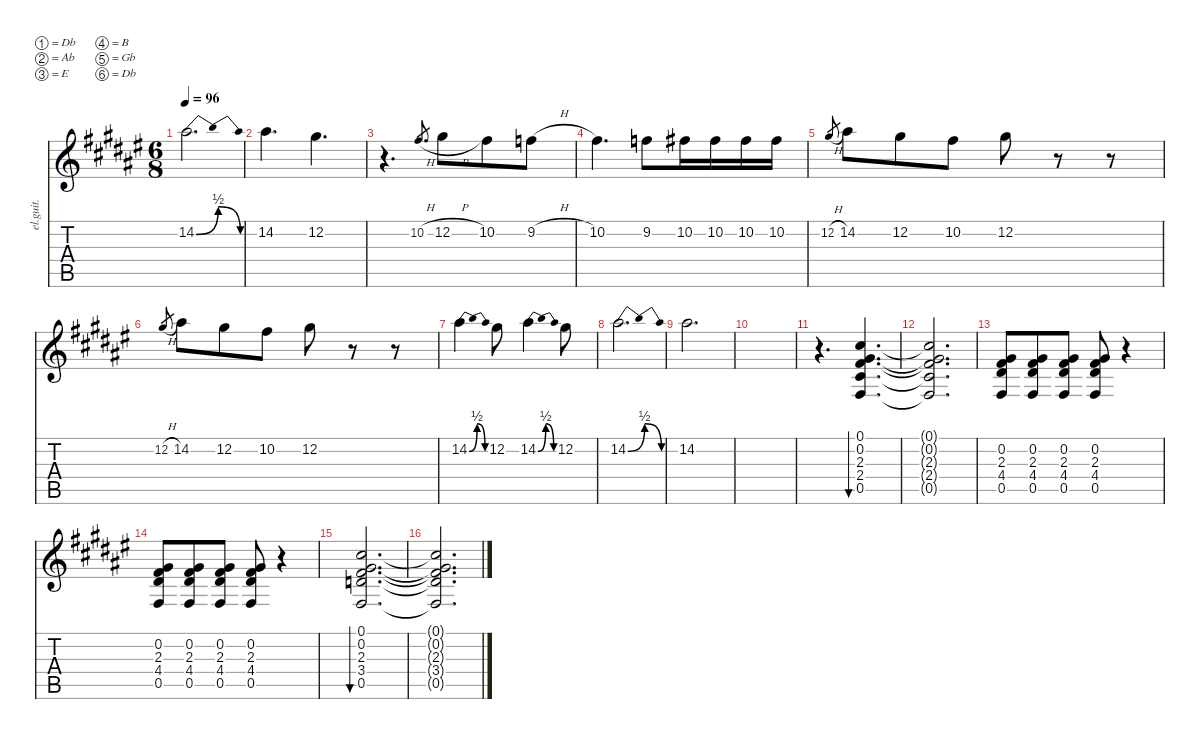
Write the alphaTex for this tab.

\defaultSystemsLayout 4
\hideDynamics
\bracketExtendMode nobrackets
\otherSystemsTrackNameOrientation horizontal
\track ("Guitar 1" "el.guit.") {mute instrument electricguitarclean}
\staff {score tabs}
\tuning (Db4 Ab3 E3 B2 Gb2 Db2)
\ts (6 8)
\tempo 96
\clef g2
\ks f#
14.2{be (bendrelease 0 0 23.4 2 52.8 2 57.599999999999994 0) acc #}.2{d dy mf beam Down} |
14.2{acc #}.4{d beam Down} 12.2{acc #}.4{d beam Down} |
r.4{d beam Down} 10.2{h acc #}.8{d gr beam Up} 12.2{h acc #}.8{beam Down} 10.2{acc #}.8{beam Down} 9.2{h acc forcenatural}.8{beam Down} |
10.2{acc #}.4{d beam Down} 9.2{acc forcenatural}.8{beam Down} 10.2{acc #}.16{beam Down} 10.2{acc #}.16{beam Down} 10.2{acc #}.16{beam Down} 10.2{acc #}.16{beam Down} |
12.2{h acc #}.8{gr beam Up} 14.2{acc #}.8{beam Down} 12.2{acc #}.8{beam Down} 10.2{acc #}.8{beam Down} 12.2{acc #}.8{beam Down} r.8{beam Down} r.8{beam Down} |
12.2{h acc #}.8{gr beam Up} 14.2{acc #}.8{beam Down} 12.2{acc #}.8{beam Down} 10.2{acc #}.8{beam Down} 12.2{acc #}.8{beam Down} r.8{beam Down} r.8{beam Down} |
14.2{be (bendrelease 0 0 16.8 2 24.599999999999998 2 30 0) acc #}.4{beam Down} 12.2{acc #}.8{beam Down} 14.2{be (bendrelease 0 0 16.8 2 24.599999999999998 2 30 0) acc #}.4{beam Down} 12.2{acc #}.8{beam Down} |
14.2{be (bendrelease 0 0 25.2 2 48.6 2 58.8 0) acc #}.2{d beam Down} |
14.2{acc #}.2{d beam Down} |
|
r.4{d beam Down} (0.5{acc #} 2.4{acc #} 2.3{acc #} 0.2{acc #} 0.1{acc #}).4{d bu 344 beam Up} |
(0.5{t acc #} 2.4{t acc #} 2.3{t acc #} 0.2{t acc #} 0.1{t acc #}).2{d beam Up} |
(0.5{acc #} 4.4{acc #} 2.3{acc #} 0.2{acc #}).8{beam Up} (2.3{acc #} 4.4{acc #} 0.5{acc #} 0.2{acc #}).8{beam Up} (2.3{acc #} 4.4{acc #} 0.5{acc #} 0.2{acc #}).8{beam Up} (2.3{acc #} 4.4{acc #} 0.5{acc #} 0.2{acc #}).8{beam Up} r.4{beam Up} |
(0.5{acc #} 4.4{acc #} 2.3{acc #} 0.2{acc #}).8{beam Up} (2.3{acc #} 4.4{acc #} 0.5{acc #} 0.2{acc #}).8{beam Up} (2.3{acc #} 4.4{acc #} 0.5{acc #} 0.2{acc #}).8{beam Up} (2.3{acc #} 4.4{acc #} 0.5{acc #} 0.2{acc #}).8{beam Up} r.4{beam Up} |
(0.5{acc #} 2.3{acc #} 0.2{acc #} 0.1{acc #} 3.4{acc forcenatural}).2{d bu 344 beam Up} |
(0.5{t acc #} 2.3{t acc #} 0.2{t acc #} 0.1{t acc #} 3.4{t acc forcenatural}).2{d beam Up}
